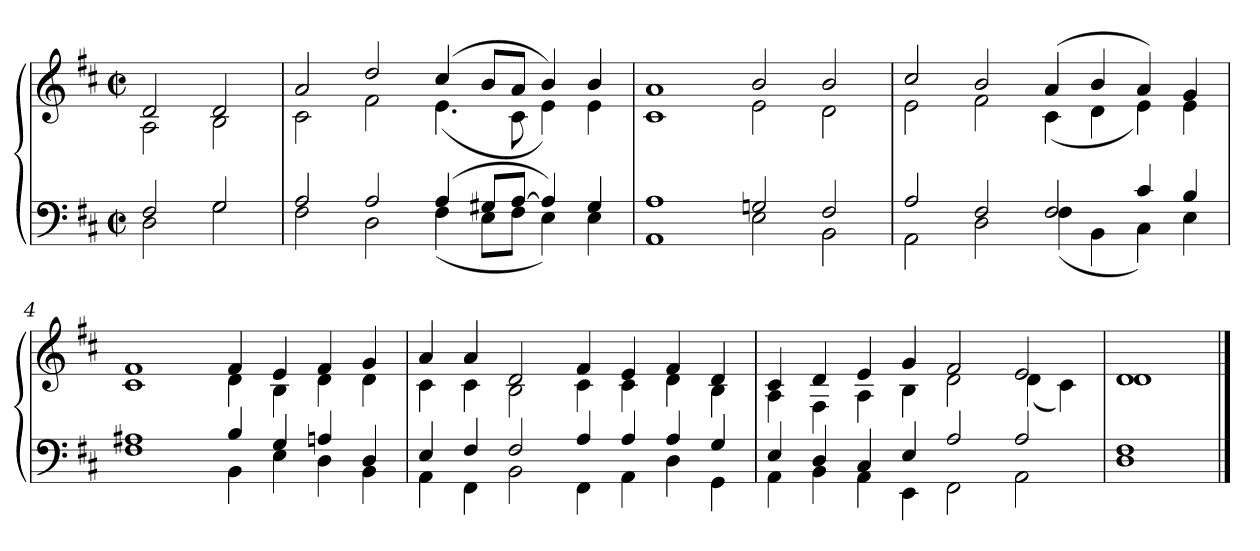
**kern	**kern
*part1	*part1
*staff2	*staff1
*clefF4	*clefG2
*k[f#c#]	*k[f#c#]
*D:	*D:
*M2/2	*M2/2
*met(c|)	*met(c|)
=	=
*^	*^
2F#	2D	2d	2A
2G	2G	2d	2B
=1	=1	=1	=1
2A	2F#	2a	2c#
2A	2D	2dd	2f#
(4A	(4F#	(4cc#	(4.e
8G#XL	8EL	8bL	.
[8AJ	8F#J	8aJ	8c#
4A])	4E)	4b)	4e)
4G#	4E	4b	4e
=2	=2	=2	=2
1A	1AA	1a	1c#
2Gn	2E	2b	2e
2F#	2BB	2b	2d
=3	=3	=3	=3
2A	2AA	2cc#	2e
2F#	2D	2b	2f#
2F#	(4F#	(4a	(4c#
.	4BB	4b	4d
4c#	4C#)	4a)	4e)
4B	4E	4g	4e
=4	=4	=4	=4
1A#X	1F#	1f#	1c#
4B	4BB	4f#	4d
4G	4E	4e	4B
4An	4D	4f#	4d
4D	4BB	4g	4d
=5	=5	=5	=5
4E	4AA	4a	4c#
4F#	4FF#	4a	4c#
2F#	2BB	2d	2B
4A	4FF#	4f#	4c#
4A	4AA	4e	4c#
4A	4D	4f#	4d
4G	4GG	4d	4B
=6	=6	=6	=6
4E	4AA	4c#	4A
4D	4BB	4d	4F#
4C#	4AA	4e	4A
4E	4EE	4g	4B
2A	2FF#	2f#	2d
2A	2AA	2e	(4d
.	.	.	4c#)
=7	=7	=7	=7
1F#	1D	1d	1d
*v	*v	*	*
*	*v	*v
==	==
*-	*-
